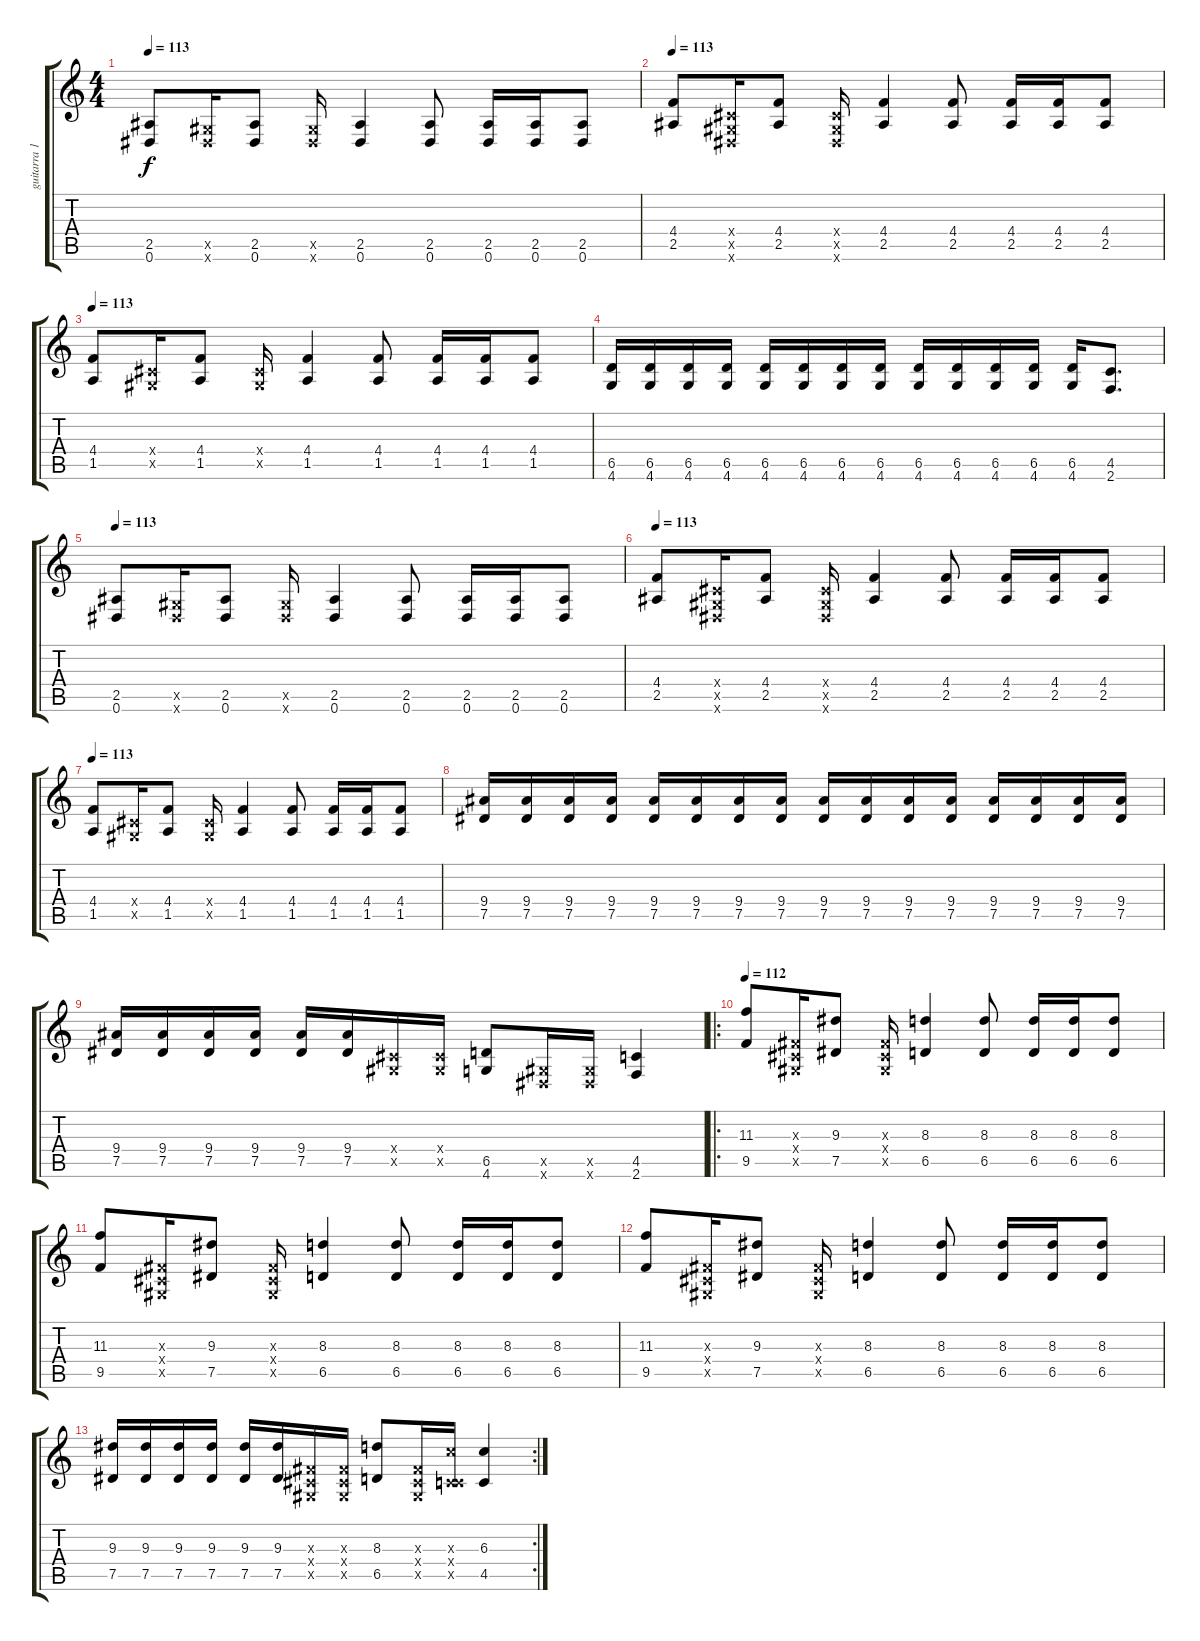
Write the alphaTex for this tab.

\track ("guitarra 1" "guitarra 1") {instrument distortionguitar}
\staff {score tabs}
\tuning (Eb4 Bb3 Gb3 Db3 Ab2 Eb2) {hide}
\ts (4 4)
\tempo 113
\clef g2
\ks c
(2.5 0.6).8{dy f} (0.5{x} 0.6{x}).16 (2.5 0.6).8 (0.5{x} 0.6{x}).16 (2.5 0.6).4 (2.5 0.6).8 (2.5 0.6).16 (2.5 0.6).16 (2.5 0.6).8 |
\tempo 113
(4.4 2.5).8 (0.4{x} 0.5{x} 0.6{x}).16 (4.4 2.5).8 (0.4{x} 0.5{x} 0.6{x}).16 (4.4 2.5).4 (4.4 2.5).8 (4.4 2.5).16 (4.4 2.5).16 (4.4 2.5).8 |
\tempo 113
(4.4 1.5).8 (0.4{x} 0.5{x}).16 (4.4 1.5).8 (0.4{x} 0.5{x}).16 (4.4 1.5).4 (4.4 1.5).8 (4.4 1.5).16 (4.4 1.5).16 (4.4 1.5).8 |
(6.5 4.6).16 (6.5 4.6).16 (6.5 4.6).16 (6.5 4.6).16 (6.5 4.6).16 (6.5 4.6).16 (6.5 4.6).16 (6.5 4.6).16 (6.5 4.6).16 (6.5 4.6).16 (6.5 4.6).16 (6.5 4.6).16 (6.5 4.6).16 (4.5 2.6).8{d} |
\tempo 113
(2.5 0.6).8 (0.5{x} 0.6{x}).16 (2.5 0.6).8 (0.5{x} 0.6{x}).16 (2.5 0.6).4 (2.5 0.6).8 (2.5 0.6).16 (2.5 0.6).16 (2.5 0.6).8 |
\tempo 113
(4.4 2.5).8 (0.4{x} 0.5{x} 0.6{x}).16 (4.4 2.5).8 (0.4{x} 0.5{x} 0.6{x}).16 (4.4 2.5).4 (4.4 2.5).8 (4.4 2.5).16 (4.4 2.5).16 (4.4 2.5).8 |
\tempo 113
(4.4 1.5).8 (0.4{x} 0.5{x}).16 (4.4 1.5).8 (0.4{x} 0.5{x}).16 (4.4 1.5).4 (4.4 1.5).8 (4.4 1.5).16 (4.4 1.5).16 (4.4 1.5).8 |
(9.4 7.5).16 (9.4 7.5).16 (9.4 7.5).16 (9.4 7.5).16 (9.4 7.5).16 (9.4 7.5).16 (9.4 7.5).16 (9.4 7.5).16 (9.4 7.5).16 (9.4 7.5).16 (9.4 7.5).16 (9.4 7.5).16 (9.4 7.5).16 (9.4 7.5).16 (9.4 7.5).16 (9.4 7.5).16 |
(9.4 7.5).16 (9.4 7.5).16 (9.4 7.5).16 (9.4 7.5).16 (9.4 7.5).16 (9.4 7.5).16 (0.4{x} 0.5{x}).16 (0.4{x} 0.5{x}).16 (6.5 4.6).8 (0.5{x} 0.6{x}).16 (0.5{x} 0.6{x}).16 (4.5 2.6).4 |
\ro
\tempo 112
(11.3 9.5).8{instrument overdrivenguitar} (0.3{x} 0.4{x} 0.5{x}).16 (9.3 7.5).8 (0.3{x} 0.4{x} 0.5{x}).16 (8.3 6.5).4 (8.3 6.5).8 (8.3 6.5).16 (8.3 6.5).16 (8.3 6.5).8 |
(11.3 9.5).8 (0.3{x} 0.4{x} 0.5{x}).16 (9.3 7.5).8 (0.3{x} 0.4{x} 0.5{x}).16 (8.3 6.5).4 (8.3 6.5).8 (8.3 6.5).16 (8.3 6.5).16 (8.3 6.5).8 |
(11.3 9.5).8 (0.3{x} 0.4{x} 0.5{x}).16 (9.3 7.5).8 (0.3{x} 0.4{x} 0.5{x}).16 (8.3 6.5).4 (8.3 6.5).8 (8.3 6.5).16 (8.3 6.5).16 (8.3 6.5).8 |
\rc 2
(9.3 7.5).16 (9.3 7.5).16 (9.3 7.5).16 (9.3 7.5).16 (9.3 7.5).16 (9.3 7.5).16 (0.3{x} 0.4{x} 0.5{x}).16 (0.3{x} 0.4{x} 0.5{x}).16 (8.3 6.5).8 (0.3{x} 0.4{x} 0.5{x}).16 (6.3{x} 0.4{x} 4.5{x}).16 (6.3 4.5).4
